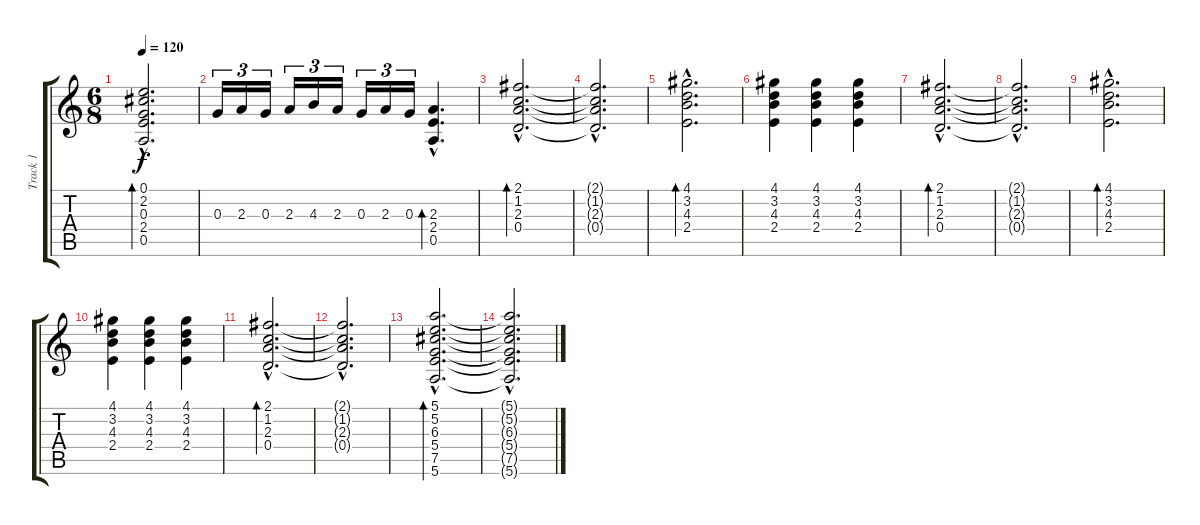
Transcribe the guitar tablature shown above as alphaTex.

\track ("Track 1" "Track 1") {instrument overdrivenguitar}
\staff {score tabs}
\tuning (E4 B3 G3 D3 A2 E2) {hide}
\ts (6 8)
\tempo 120
\clef g2
\ks c
(0.1{hac} 2.2{hac} 0.3{hac} 2.4{hac} 0.5{hac}).2{d bd 60 dy f} |
0.3.16{tu (3 2)} 2.3.16{tu (3 2)} 0.3.16{tu (3 2)} 2.3.16{tu (3 2)} 4.3.16{tu (3 2)} 2.3.16{tu (3 2)} 0.3.16{tu (3 2)} 2.3.16{tu (3 2)} 0.3.16{tu (3 2)} (2.3{hac} 2.4{hac} 0.5{hac}).4{d bd 240} |
(2.1{hac} 1.2{hac} 2.3{hac} 0.4{hac}).2{d bd 240} |
(2.1{hac t} 1.2{hac t} 2.3{hac t} 0.4{hac t}).2{d} |
(4.1{hac} 3.2{hac} 4.3{hac} 2.4{hac}).2{d bd 240} |
(4.1 3.2 4.3 2.4).4 (4.1 3.2 4.3 2.4).4 (4.1 3.2 4.3 2.4).4 |
(2.1{hac} 1.2{hac} 2.3{hac} 0.4{hac}).2{d bd 240} |
(2.1{hac t} 1.2{hac t} 2.3{hac t} 0.4{hac t}).2{d} |
(4.1{hac} 3.2{hac} 4.3{hac} 2.4{hac}).2{d bd 240} |
(4.1 3.2 4.3 2.4).4 (4.1 3.2 4.3 2.4).4 (4.1 3.2 4.3 2.4).4 |
(2.1{hac} 1.2{hac} 2.3{hac} 0.4{hac}).2{d bd 240} |
(2.1{hac t} 1.2{hac t} 2.3{hac t} 0.4{hac t}).2{d} |
(5.1{hac} 5.2{hac} 6.3{hac} 5.4{hac} 7.5{hac} 5.6{hac}).2{d bd 240} |
(5.1{hac t} 5.2{hac t} 6.3{hac t} 5.4{hac t} 7.5{hac t} 5.6{hac t}).2{d}
